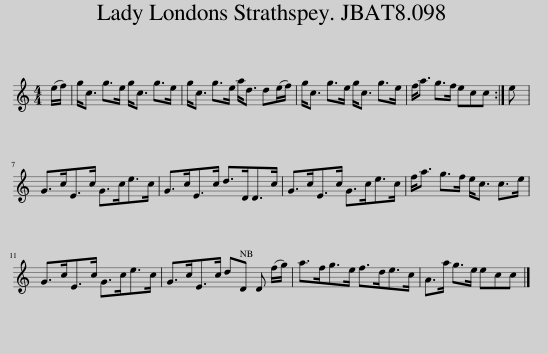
X:1
L:1/8
M:4/4
I:linebreak $
K:C
V:1 treble
V:1
 (e/f/) | g<c g>e g<c g>e | g<c g>e a<d d(e/f/) | g<c g>e g<c g>e | f<a g>f ecc :| %5
 e |$ G>cE>c G>ce>c | G>cE>c d>DD>c | G>cE>c G>ce>c | f<a g>f e<c c>e |$ %10
 G>cE>c G>ce>c | G>cE>c dD D (f/g/) | a>fg>e f>de>c | A>a g>e ecc |] %14
